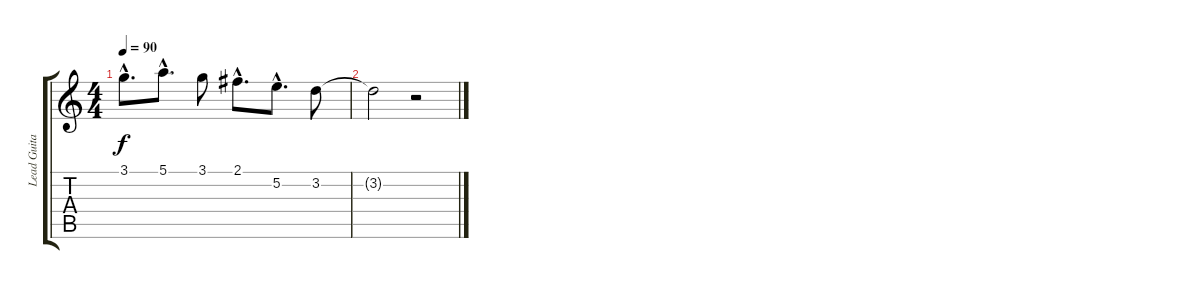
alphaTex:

\track ("Lead Guitar" "Lead Guita") {instrument acousticguitarsteel}
\staff {score tabs}
\tuning (E4 B3 G3 D3 A2 E2) {hide}
\ts (4 4)
\tempo 90
\clef g2
\ks c
3.1{hac}.8{d dy f} 5.1{hac}.8{d} 3.1.8 2.1{hac}.8{d} 5.2{hac}.8{d} 3.2.8 |
3.2{t}.2 r.2
